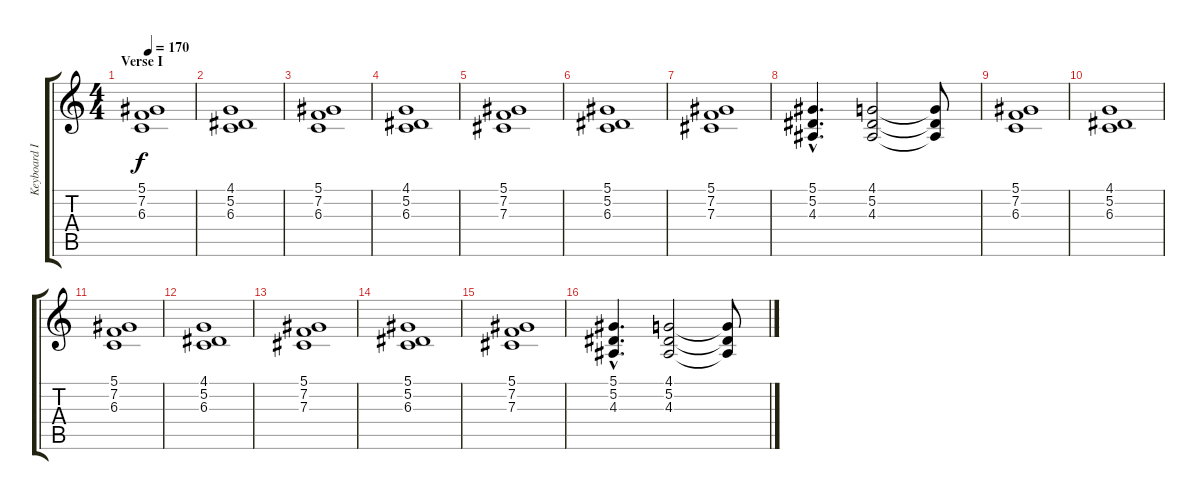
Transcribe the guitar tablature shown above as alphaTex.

\track ("Keyboard III" "Keyboard I") {instrument pad2warm}
\staff {score tabs}
\tuning (Eb4 Bb3 Gb3 Db3 Ab2 Eb2) {hide}
\ts (4 4)
\section ("" "Verse I")
\tempo 170
\clef g2
\ks c
(5.1 7.2 6.3).1{dy f} |
(4.1 5.2 6.3).1 |
(5.1 7.2 6.3).1 |
(4.1 5.2 6.3).1 |
(5.1 7.2 7.3).1 |
(5.1 5.2 6.3).1 |
(5.1 7.2 7.3).1 |
(5.1{hac} 5.2{hac} 4.3{hac}).4{d} (4.1 5.2 4.3).2 (4.1{t} 5.2{t} 4.3{t}).8 |
(5.1 7.2 6.3).1 |
(4.1 5.2 6.3).1 |
(5.1 7.2 6.3).1 |
(4.1 5.2 6.3).1 |
(5.1 7.2 7.3).1 |
(5.1 5.2 6.3).1 |
(5.1 7.2 7.3).1 |
(5.1{hac} 5.2{hac} 4.3{hac}).4{d} (4.1 5.2 4.3).2 (4.1{t} 5.2{t} 4.3{t}).8
